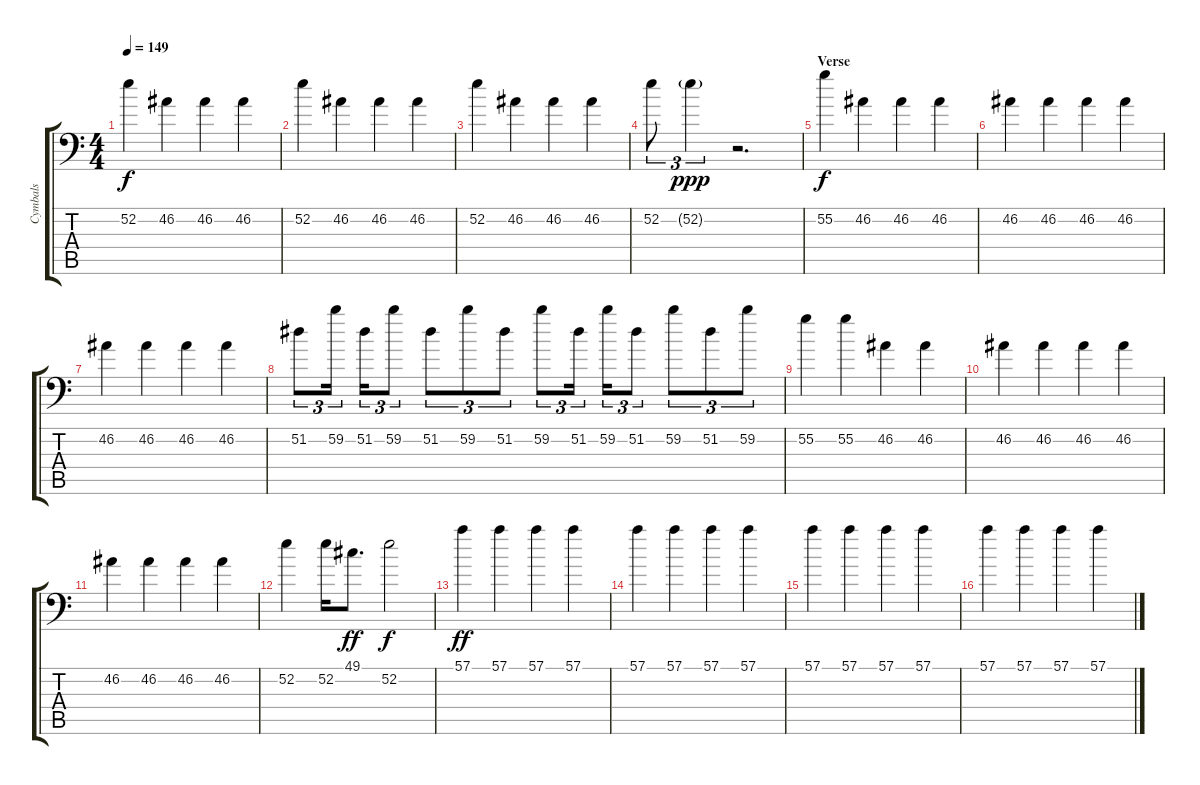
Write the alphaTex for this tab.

\track ("Cymbals" "Cymbals") {instrument acousticgrandpiano}
\staff {score tabs}
\tuning (C-1 C-1 C-1 C-1 C-1 C-1) {hide}
\ts (4 4)
\tempo 149
\clef f4
\ks c
52.2.4{dy f} 46.2.4 46.2.4 46.2.4 |
52.2.4 46.2.4 46.2.4 46.2.4 |
52.2.4 46.2.4 46.2.4 46.2.4 |
52.2.8{tu (3 2)} 52.2{g}.4{tu (3 2) dy ppp} r.2{d} |
\section ("" "Verse")
55.2.4{dy f} 46.2.4 46.2.4 46.2.4 |
46.2.4 46.2.4 46.2.4 46.2.4 |
46.2.4 46.2.4 46.2.4 46.2.4 |
51.2.8{tu (3 2)} 59.2.16{tu (3 2)} 51.2.16{tu (3 2)} 59.2.8{tu (3 2)} 51.2.8{tu (3 2)} 59.2.8{tu (3 2)} 51.2.8{tu (3 2)} 59.2.8{tu (3 2)} 51.2.16{tu (3 2)} 59.2.16{tu (3 2)} 51.2.8{tu (3 2)} 59.2.8{tu (3 2)} 51.2.8{tu (3 2)} 59.2.8{tu (3 2)} |
55.2.4 55.2.4 46.2.4 46.2.4 |
46.2.4 46.2.4 46.2.4 46.2.4 |
46.2.4 46.2.4 46.2.4 46.2.4 |
52.2.4 52.2.16 49.1.8{d dy ff} 52.2.2{dy f} |
57.1.4{dy ff} 57.1.4 57.1.4 57.1.4 |
57.1.4 57.1.4 57.1.4 57.1.4 |
57.1.4 57.1.4 57.1.4 57.1.4 |
57.1.4 57.1.4 57.1.4 57.1.4
